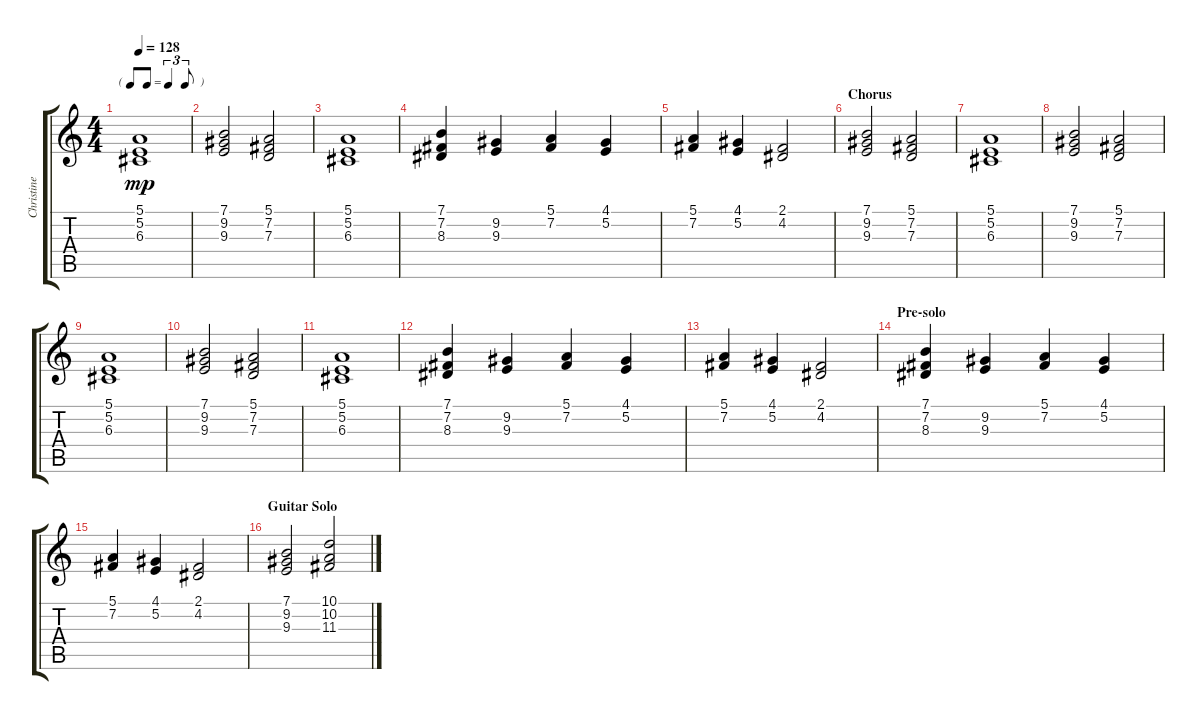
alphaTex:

\track ("Christine McVie - Vox Continental" "Christine ") {instrument drawbarorgan}
\staff {score tabs}
\tuning (E4 B3 G3 D3 A2 E2) {hide}
\ts (4 4)
\tf triplet8th
\tempo 128
\clef g2
\ks c
(5.1 5.2 6.3).1{dy mp} |
(7.1 9.2 9.3).2 (5.1 7.2 7.3).2 |
(5.1 5.2 6.3).1 |
(7.1 7.2 8.3).4 (9.2 9.3).4 (5.1 7.2).4 (4.1 5.2).4 |
(5.1 7.2).4 (4.1 5.2).4 (2.1 4.2).2 |
\section ("" "Chorus")
(7.1 9.2 9.3).2 (5.1 7.2 7.3).2 |
(5.1 5.2 6.3).1 |
(7.1 9.2 9.3).2 (5.1 7.2 7.3).2 |
(5.1 5.2 6.3).1 |
(7.1 9.2 9.3).2 (5.1 7.2 7.3).2 |
(5.1 5.2 6.3).1 |
(7.1 7.2 8.3).4 (9.2 9.3).4 (5.1 7.2).4 (4.1 5.2).4 |
(5.1 7.2).4 (4.1 5.2).4 (2.1 4.2).2 |
\section ("" "Pre-solo")
(7.1 7.2 8.3).4 (9.2 9.3).4 (5.1 7.2).4 (4.1 5.2).4 |
(5.1 7.2).4 (4.1 5.2).4 (2.1 4.2).2 |
\section ("" "Guitar Solo")
(7.1 9.2 9.3).2 (10.1 10.2 11.3).2
